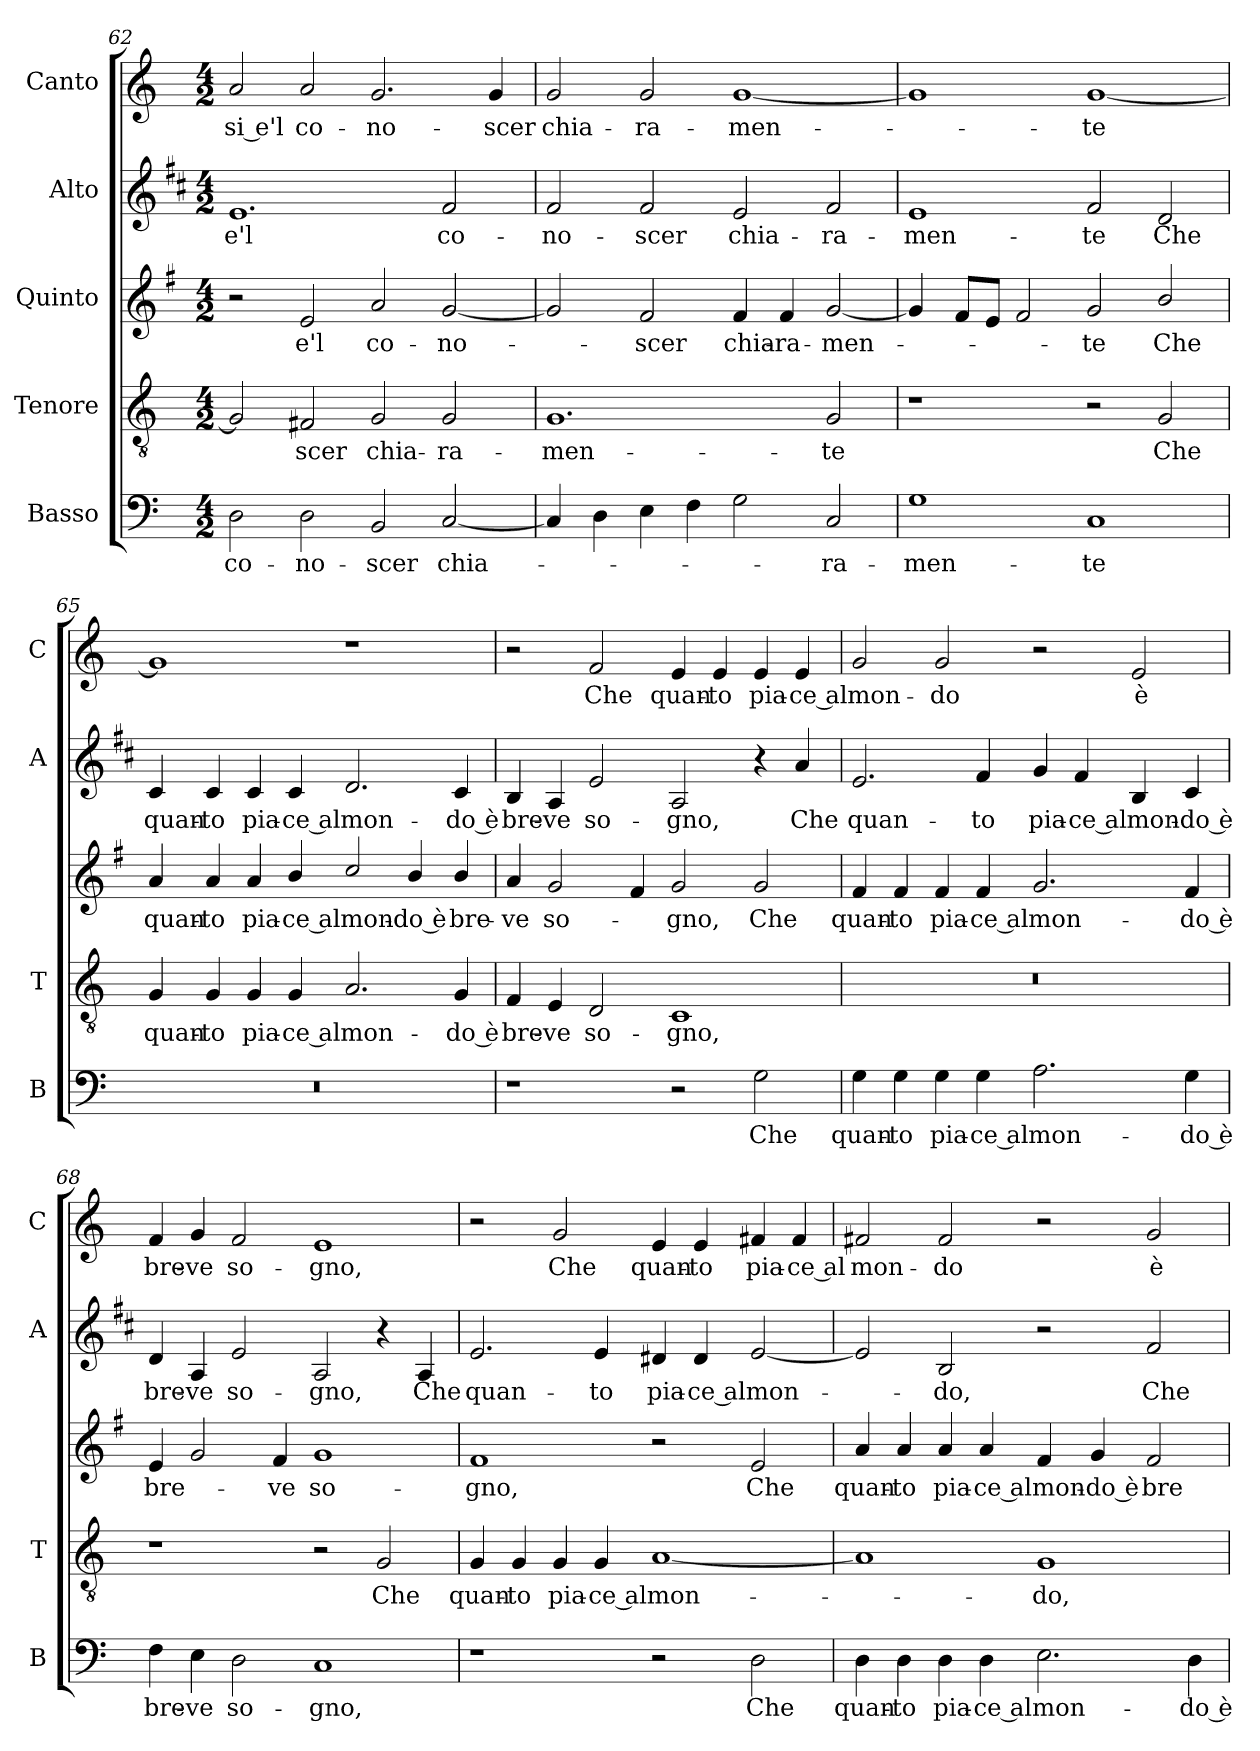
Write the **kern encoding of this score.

**kern	**text	**kern	**text	**kern	**text	**kern	**text	**kern	**text
*part5	*part5	*part4	*part4	*part3	*part3	*part2	*part2	*part1	*part1
*staff5	*staff5	*staff4	*staff4	*staff3	*staff3	*staff2	*staff2	*staff1	*staff1
*I"Basso	*	*I"Tenore	*	*I"Quinto	*	*I"Alto	*	*I"Canto	*
*I'B	*	*I'T	*	*	*	*I'A	*	*I'C	*
*clefF4	*	*clefGv2	*	*clefG2	*	*clefG2	*	*clefG2	*
*	*	*	*	*ITrd4c7	*	*ITrd1c2	*	*	*
*k[]	*	*k[]	*	*k[]	*	*k[]	*	*k[]	*
*C:	*	*C:	*	*C:	*	*C:	*	*C:	*
*M4/2	*	*M4/2	*	*M4/2	*	*M4/2	*	*M4/2	*
=62	=62	=62	=62	=62	=62	=62	=62	=62	=62
!	!LO:LY:b	!	!	!	!	!	!LO:LY:b	!	!LO:LY:b
2D\	co-	2G/]	.	2r	.	1.d	e'l	2a/	-si e'l
!	!LO:LY:b	!	!LO:LY:b	!	!LO:LY:b	!	!	!	!LO:LY:b
2D\	-no-	2F#X/	-scer	2A/	e'l	.	.	2a/	co-
!	!LO:LY:b	!	!LO:LY:b	!	!LO:LY:b	!	!	!	!LO:LY:b
2BB/	-scer	2G/	chia-	2d/	co-	.	.	2.g/	-no-
!	!LO:LY:b	!	!LO:LY:b	!	!LO:LY:b	!	!LO:LY:b	!	!
[2C/	chia-	2G/	-ra-	[2c/	-no-	2e/	co-	.	.
!	!	!	!	!	!	!	!	!	!LO:LY:b
.	.	.	.	.	.	.	.	4g/	-scer
=63	=63	=63	=63	=63	=63	=63	=63	=63	=63
!	!	!	!LO:LY:b	!	!	!	!LO:LY:b	!	!LO:LY:b
4C/]	.	1.G	-men-	2c/]	.	2e/	-no-	2g/	chia-
4D\	.	.	.	.	.	.	.	.	.
!	!	!	!	!	!LO:LY:b	!	!LO:LY:b	!	!LO:LY:b
4E\	.	.	.	2B/	-scer	2e/	-scer	2g/	-ra-
4F\	.	.	.	.	.	.	.	.	.
!	!	!	!	!	!LO:LY:b	!	!LO:LY:b	!	!LO:LY:b
2G\	.	.	.	4B/	chia-	2d/	chia-	[1g	-men-
!	!	!	!	!	!LO:LY:b	!	!	!	!
.	.	.	.	4B/	-ra-	.	.	.	.
!	!LO:LY:b	!	!LO:LY:b	!	!LO:LY:b	!	!LO:LY:b	!	!
2C/	-ra-	2G/	-te	[2c/	-men-	2e/	-ra-	.	.
=64	=64	=64	=64	=64	=64	=64	=64	=64	=64
!	!LO:LY:b	!	!	!	!	!	!LO:LY:b	!	!
1G	-men-	1r	.	4c/]	.	1d	-men-	1g]	.
.	.	.	.	8B/L	.	.	.	.	.
.	.	.	.	8A/J	.	.	.	.	.
.	.	.	.	2B/	.	.	.	.	.
!	!LO:LY:b	!	!	!	!LO:LY:b	!	!LO:LY:b	!	!LO:LY:b
1C	-te	2r	.	2c/	-te	2e/	-te	[1g	-te
!	!	!	!LO:LY:b	!	!LO:LY:b	!	!LO:LY:b	!	!
.	.	2G/	Che	2e/	Che	2c/	Che	.	.
!!LO:LB:g=z
=65	=65	=65	=65	=65	=65	=65	=65	=65	=65
!	!	!	!LO:LY:b	!	!LO:LY:b	!	!LO:LY:b	!	!
0r	.	4G/	quan-	4d/	quan-	4B/	quan-	1g]	.
!	!	!	!LO:LY:b	!	!LO:LY:b	!	!LO:LY:b	!	!
.	.	4G/	-to	4d/	-to	4B/	-to	.	.
!	!	!	!LO:LY:b	!	!LO:LY:b	!	!LO:LY:b	!	!
.	.	4G/	pia-	4d/	pia-	4B/	pia-	.	.
!	!	!	!LO:LY:b	!	!LO:LY:b	!	!LO:LY:b	!	!
.	.	4G/	-ce al	4e/	-ce al	4B/	-ce al	.	.
!	!	!	!LO:LY:b	!	!LO:LY:b	!	!LO:LY:b	!	!
.	.	2.A/	mon-	2f/	mon-	2.c/	mon-	1r	.
!	!	!	!	!	!LO:LY:b	!	!	!	!
.	.	.	.	4e/	-do è	.	.	.	.
!	!	!	!LO:LY:b	!	!LO:LY:b	!	!LO:LY:b	!	!
.	.	4G/	-do è	4e/	bre-	4B/	-do è	.	.
=66	=66	=66	=66	=66	=66	=66	=66	=66	=66
!	!	!	!LO:LY:b	!	!LO:LY:b	!	!LO:LY:b	!	!
1r	.	4F/	bre-	4d/	-ve	4A/	bre-	2r	.
!	!	!	!LO:LY:b	!	!LO:LY:b	!	!LO:LY:b	!	!
.	.	4E/	-ve	2c/	so-	4G/	-ve	.	.
!	!	!	!LO:LY:b	!	!	!	!LO:LY:b	!	!LO:LY:b
.	.	2D/	so-	.	.	2d/	so-	2f/	Che
.	.	.	.	4B/	.	.	.	.	.
!	!	!	!LO:LY:b	!	!LO:LY:b	!	!LO:LY:b	!	!LO:LY:b
2r	.	1C	-gno,	2c/	-gno,	2G/	-gno,	4e/	quan-
!	!	!	!	!	!	!	!	!	!LO:LY:b
.	.	.	.	.	.	.	.	4e/	-to
!	!LO:LY:b	!	!	!	!LO:LY:b	!	!	!	!LO:LY:b
2G\	Che	.	.	2c/	Che	4r	.	4e/	pia-
!	!	!	!	!	!	!	!LO:LY:b	!	!LO:LY:b
.	.	.	.	.	.	4g/	Che	4e/	-ce al
=67	=67	=67	=67	=67	=67	=67	=67	=67	=67
!	!LO:LY:b	!	!	!	!LO:LY:b	!	!LO:LY:b	!	!LO:LY:b
4G\	quan-	0r	.	4B/	quan-	2.d/	quan-	2g/	mon-
!	!LO:LY:b	!	!	!	!LO:LY:b	!	!	!	!
4G\	-to	.	.	4B/	-to	.	.	.	.
!	!LO:LY:b	!	!	!	!LO:LY:b	!	!	!	!LO:LY:b
4G\	pia-	.	.	4B/	pia-	.	.	2g/	-do
!	!LO:LY:b	!	!	!	!LO:LY:b	!	!LO:LY:b	!	!
4G\	-ce al	.	.	4B/	-ce al	4e/	-to	.	.
!	!LO:LY:b	!	!	!	!LO:LY:b	!	!LO:LY:b	!	!
2.A\	mon-	.	.	2.c/	mon-	4f/	pia-	2r	.
!	!	!	!	!	!	!	!LO:LY:b	!	!
.	.	.	.	.	.	4e/	-ce al	.	.
!	!	!	!	!	!	!	!LO:LY:b	!	!LO:LY:b
.	.	.	.	.	.	4A/	mon-	2e/	è
!	!LO:LY:b	!	!	!	!LO:LY:b	!	!LO:LY:b	!	!
4G\	-do è	.	.	4B/	-do è	4B/	-do è	.	.
=68	=68	=68	=68	=68	=68	=68	=68	=68	=68
!	!LO:LY:b	!	!	!	!LO:LY:b	!	!LO:LY:b	!	!LO:LY:b
4F\	bre-	1r	.	4A/	bre-	4c/	bre-	4f/	bre-
!	!LO:LY:b	!	!	!	!	!	!LO:LY:b	!	!LO:LY:b
4E\	-ve	.	.	2c/	.	4G/	-ve	4g/	-ve
!	!LO:LY:b	!	!	!	!	!	!LO:LY:b	!	!LO:LY:b
2D\	so-	.	.	.	.	2d/	so-	2f/	so-
!	!	!	!	!	!LO:LY:b	!	!	!	!
.	.	.	.	4B/	-ve	.	.	.	.
!	!LO:LY:b	!	!	!	!LO:LY:b	!	!LO:LY:b	!	!LO:LY:b
1C	-gno,	2r	.	1c	so-	2G/	-gno,	1e	-gno,
!	!	!	!LO:LY:b	!	!	!	!	!	!
.	.	2G/	Che	.	.	4r	.	.	.
!	!	!	!	!	!	!	!LO:LY:b	!	!
.	.	.	.	.	.	4G/	Che	.	.
!!LO:PB:g=z
=69	=69	=69	=69	=69	=69	=69	=69	=69	=69
!	!	!	!LO:LY:b	!	!LO:LY:b	!	!LO:LY:b	!	!
1r	.	4G/	quan-	1B	-gno,	2.d/	quan-	2r	.
!	!	!	!LO:LY:b	!	!	!	!	!	!
.	.	4G/	-to	.	.	.	.	.	.
!	!	!	!LO:LY:b	!	!	!	!	!	!LO:LY:b
.	.	4G/	pia-	.	.	.	.	2g/	Che
!	!	!	!LO:LY:b	!	!	!	!LO:LY:b	!	!
.	.	4G/	-ce al	.	.	4d/	-to	.	.
!	!	!	!LO:LY:b	!	!	!	!LO:LY:b	!	!LO:LY:b
2r	.	[1A	mon-	2r	.	4c#X/	pia-	4e/	quan-
!	!	!	!	!	!	!	!LO:LY:b	!	!LO:LY:b
.	.	.	.	.	.	4c#/	-ce al	4e/	-to
!	!LO:LY:b	!	!	!	!LO:LY:b	!	!LO:LY:b	!	!LO:LY:b
2D\	Che	.	.	2A/	Che	[2d/	mon-	4f#X/	pia-
!	!	!	!	!	!	!	!	!	!LO:LY:b
.	.	.	.	.	.	.	.	4f#/	-ce al
=70	=70	=70	=70	=70	=70	=70	=70	=70	=70
!	!LO:LY:b	!	!	!	!LO:LY:b	!	!	!	!LO:LY:b
4D\	quan-	1A]	.	4d/	quan-	2d/]	.	2f#X/	mon-
!	!LO:LY:b	!	!	!	!LO:LY:b	!	!	!	!
4D\	-to	.	.	4d/	-to	.	.	.	.
!	!LO:LY:b	!	!	!	!LO:LY:b	!	!LO:LY:b	!	!LO:LY:b
4D\	pia-	.	.	4d/	pia-	2A/	-do,	2f#/	-do
!	!LO:LY:b	!	!	!	!LO:LY:b	!	!	!	!
4D\	-ce al	.	.	4d/	-ce al	.	.	.	.
!	!LO:LY:b	!	!LO:LY:b	!	!LO:LY:b	!	!	!	!
2.E\	mon-	1G	-do,	4B/	mon-	2r	.	2r	.
!	!	!	!	!	!LO:LY:b	!	!	!	!
.	.	.	.	4c/	-do è	.	.	.	.
!	!	!	!	!	!LO:LY:b	!	!LO:LY:b	!	!LO:LY:b
.	.	.	.	2B/	bre-	2e/	Che	2g/	è
!	!LO:LY:b	!	!	!	!	!	!	!	!
4D\	-do è	.	.	.	.	.	.	.	.
=	=	=	=	=	=	=	=	=	=
*-	*-	*-	*-	*-	*-	*-	*-	*-	*-
